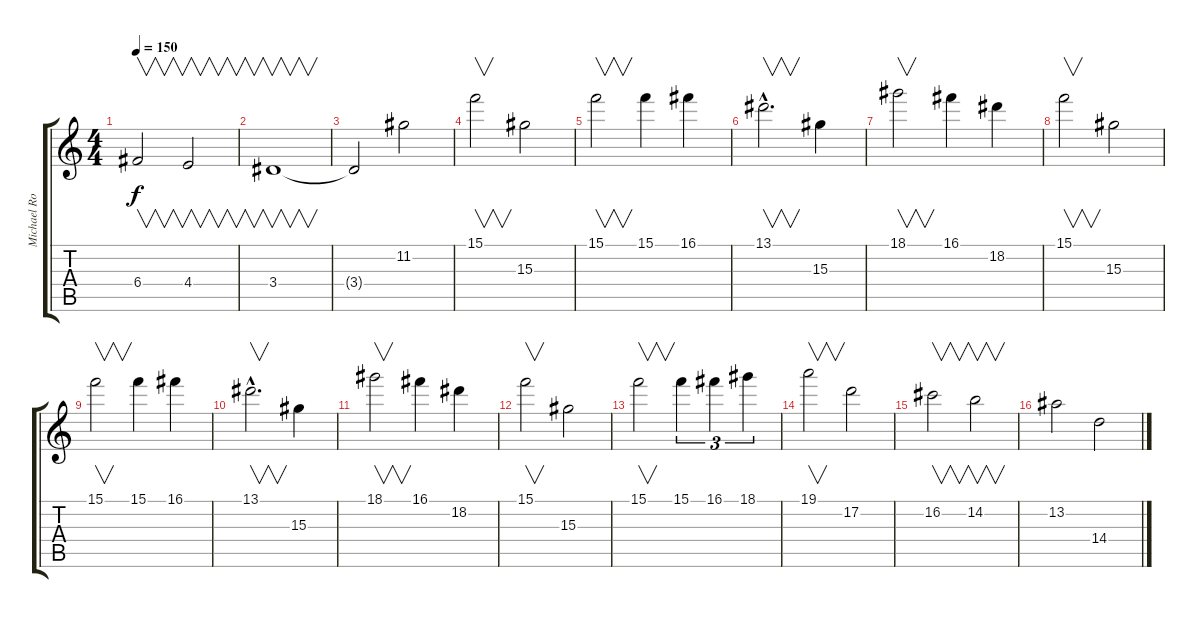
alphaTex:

\track ("Michael Romeo Lead" "Michael Ro") {instrument distortionguitar}
\staff {score tabs}
\tuning (D4 A3 F3 C3 G2 D2) {hide}
\ts (4 4)
\tempo 150
\clef g2
\ks c
6.4.2{v dy f} 4.4.2{v} |
3.4.1{v} |
3.4{t}.2 11.2.2 |
15.1.2{v} 15.3.2 |
15.1.2{v} 15.1.4 16.1.4 |
13.1{hac}.2{v d} 15.3.4 |
18.1.2{v} 16.1.4 18.2.4 |
15.1.2{v} 15.3.2 |
15.1.2{v} 15.1.4 16.1.4 |
13.1{hac}.2{v d} 15.3.4 |
18.1.2{v} 16.1.4 18.2.4 |
15.1.2{v} 15.3.2 |
15.1.2{v} 15.1.4{tu (3 2)} 16.1.4{tu (3 2)} 18.1.4{tu (3 2)} |
19.1.2{v} 17.2.2 |
16.2.2{v} 14.2.2{v} |
13.2.2 14.4.2
